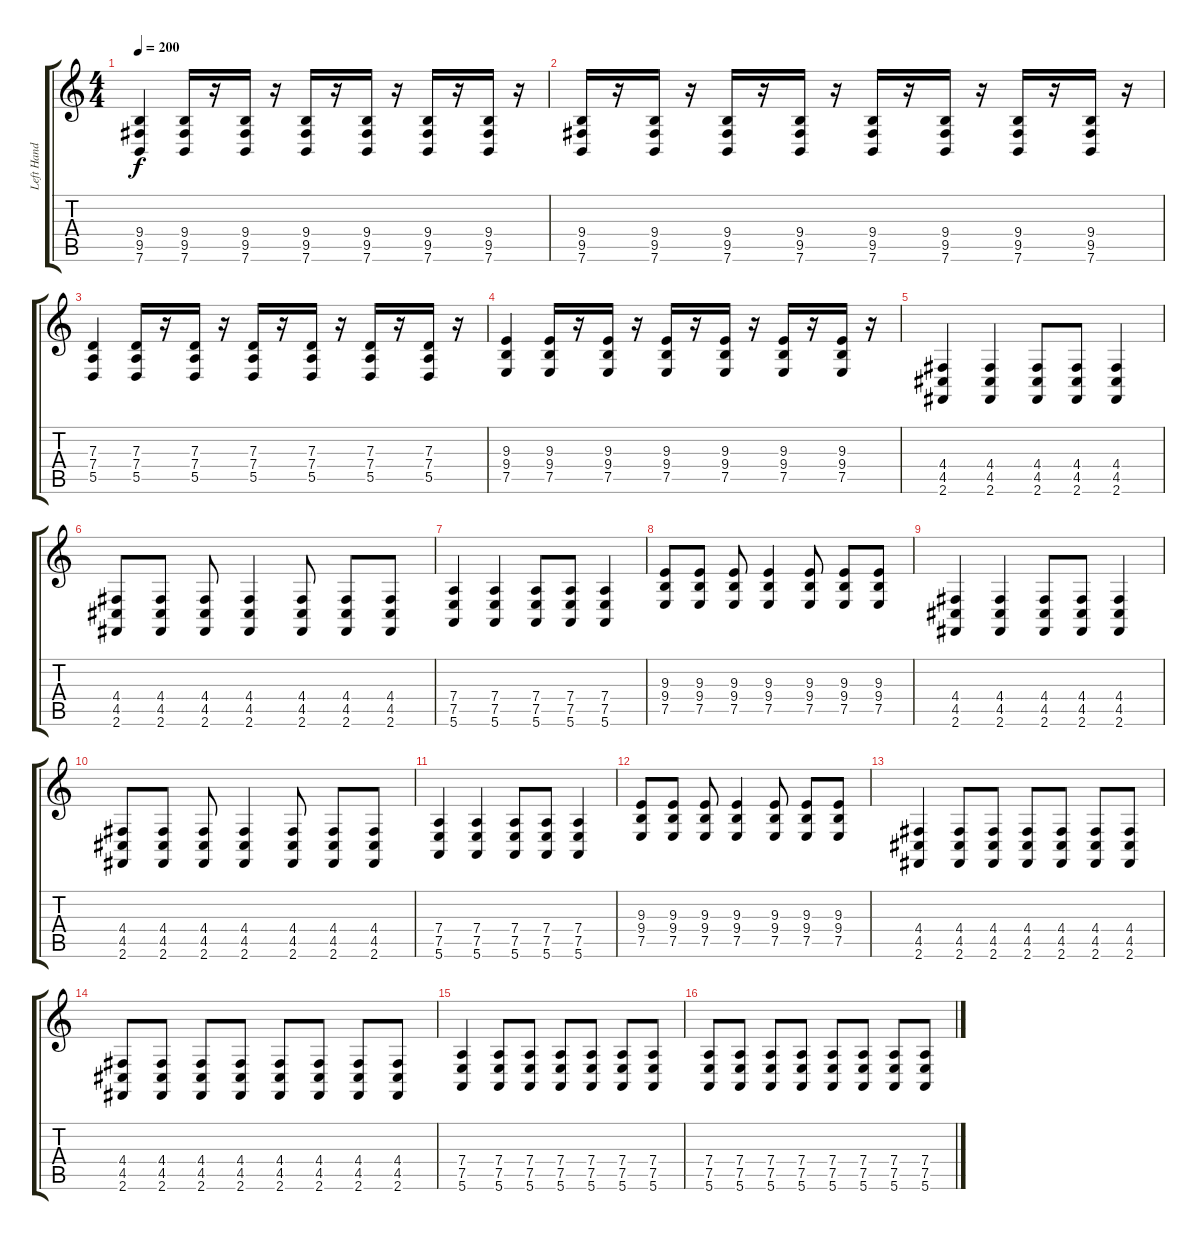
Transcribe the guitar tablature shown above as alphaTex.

\track ("Left Hand" "Left Hand") {instrument acousticgrandpiano}
\staff {score tabs}
\tuning (E4 B3 G3 D3 A2 E2) {hide}
\ts (4 4)
\tempo 200
\clef g2
\ks c
(9.4 9.5 7.6).4{dy f} (9.4 9.5 7.6).16 r.16 (9.4 9.5 7.6).16 r.16 (9.4 9.5 7.6).16 r.16 (9.4 9.5 7.6).16 r.16 (9.4 9.5 7.6).16 r.16 (9.4 9.5 7.6).16 r.16 |
(9.4 9.5 7.6).16 r.16 (9.4 9.5 7.6).16 r.16 (9.4 9.5 7.6).16 r.16 (9.4 9.5 7.6).16 r.16 (9.4 9.5 7.6).16 r.16 (9.4 9.5 7.6).16 r.16 (9.4 9.5 7.6).16 r.16 (9.4 9.5 7.6).16 r.16 |
(7.3 7.4 5.5).4 (7.3 7.4 5.5).16 r.16 (7.3 7.4 5.5).16 r.16 (7.3 7.4 5.5).16 r.16 (7.3 7.4 5.5).16 r.16 (7.3 7.4 5.5).16 r.16 (7.3 7.4 5.5).16 r.16 |
(9.3 9.4 7.5).4 (9.3 9.4 7.5).16 r.16 (9.3 9.4 7.5).16 r.16 (9.3 9.4 7.5).16 r.16 (9.3 9.4 7.5).16 r.16 (9.3 9.4 7.5).16 r.16 (9.3 9.4 7.5).16 r.16 |
(4.4 4.5 2.6).4 (4.4 4.5 2.6).4 (4.4 4.5 2.6).8 (4.4 4.5 2.6).8 (4.4 4.5 2.6).4 |
(4.4 4.5 2.6).8 (4.4 4.5 2.6).8 (4.4 4.5 2.6).8 (4.4 4.5 2.6).4 (4.4 4.5 2.6).8 (4.4 4.5 2.6).8 (4.4 4.5 2.6).8 |
(7.4 7.5 5.6).4 (7.4 7.5 5.6).4 (7.4 7.5 5.6).8 (7.4 7.5 5.6).8 (7.4 7.5 5.6).4 |
(9.3 9.4 7.5).8 (9.3 9.4 7.5).8 (9.3 9.4 7.5).8 (9.3 9.4 7.5).4 (9.3 9.4 7.5).8 (9.3 9.4 7.5).8 (9.3 9.4 7.5).8 |
(4.4 4.5 2.6).4 (4.4 4.5 2.6).4 (4.4 4.5 2.6).8 (4.4 4.5 2.6).8 (4.4 4.5 2.6).4 |
(4.4 4.5 2.6).8 (4.4 4.5 2.6).8 (4.4 4.5 2.6).8 (4.4 4.5 2.6).4 (4.4 4.5 2.6).8 (4.4 4.5 2.6).8 (4.4 4.5 2.6).8 |
(7.4 7.5 5.6).4 (7.4 7.5 5.6).4 (7.4 7.5 5.6).8 (7.4 7.5 5.6).8 (7.4 7.5 5.6).4 |
(9.3 9.4 7.5).8 (9.3 9.4 7.5).8 (9.3 9.4 7.5).8 (9.3 9.4 7.5).4 (9.3 9.4 7.5).8 (9.3 9.4 7.5).8 (9.3 9.4 7.5).8 |
(4.4 4.5 2.6).4 (4.4 4.5 2.6).8 (4.4 4.5 2.6).8 (4.4 4.5 2.6).8 (4.4 4.5 2.6).8 (4.4 4.5 2.6).8 (4.4 4.5 2.6).8 |
(4.4 4.5 2.6).8 (4.4 4.5 2.6).8 (4.4 4.5 2.6).8 (4.4 4.5 2.6).8 (4.4 4.5 2.6).8 (4.4 4.5 2.6).8 (4.4 4.5 2.6).8 (4.4 4.5 2.6).8 |
(7.4 7.5 5.6).4 (7.4 7.5 5.6).8 (7.4 7.5 5.6).8 (7.4 7.5 5.6).8 (7.4 7.5 5.6).8 (7.4 7.5 5.6).8 (7.4 7.5 5.6).8 |
(7.4 7.5 5.6).8 (7.4 7.5 5.6).8 (7.4 7.5 5.6).8 (7.4 7.5 5.6).8 (7.4 7.5 5.6).8 (7.4 7.5 5.6).8 (7.4 7.5 5.6).8 (7.4 7.5 5.6).8
